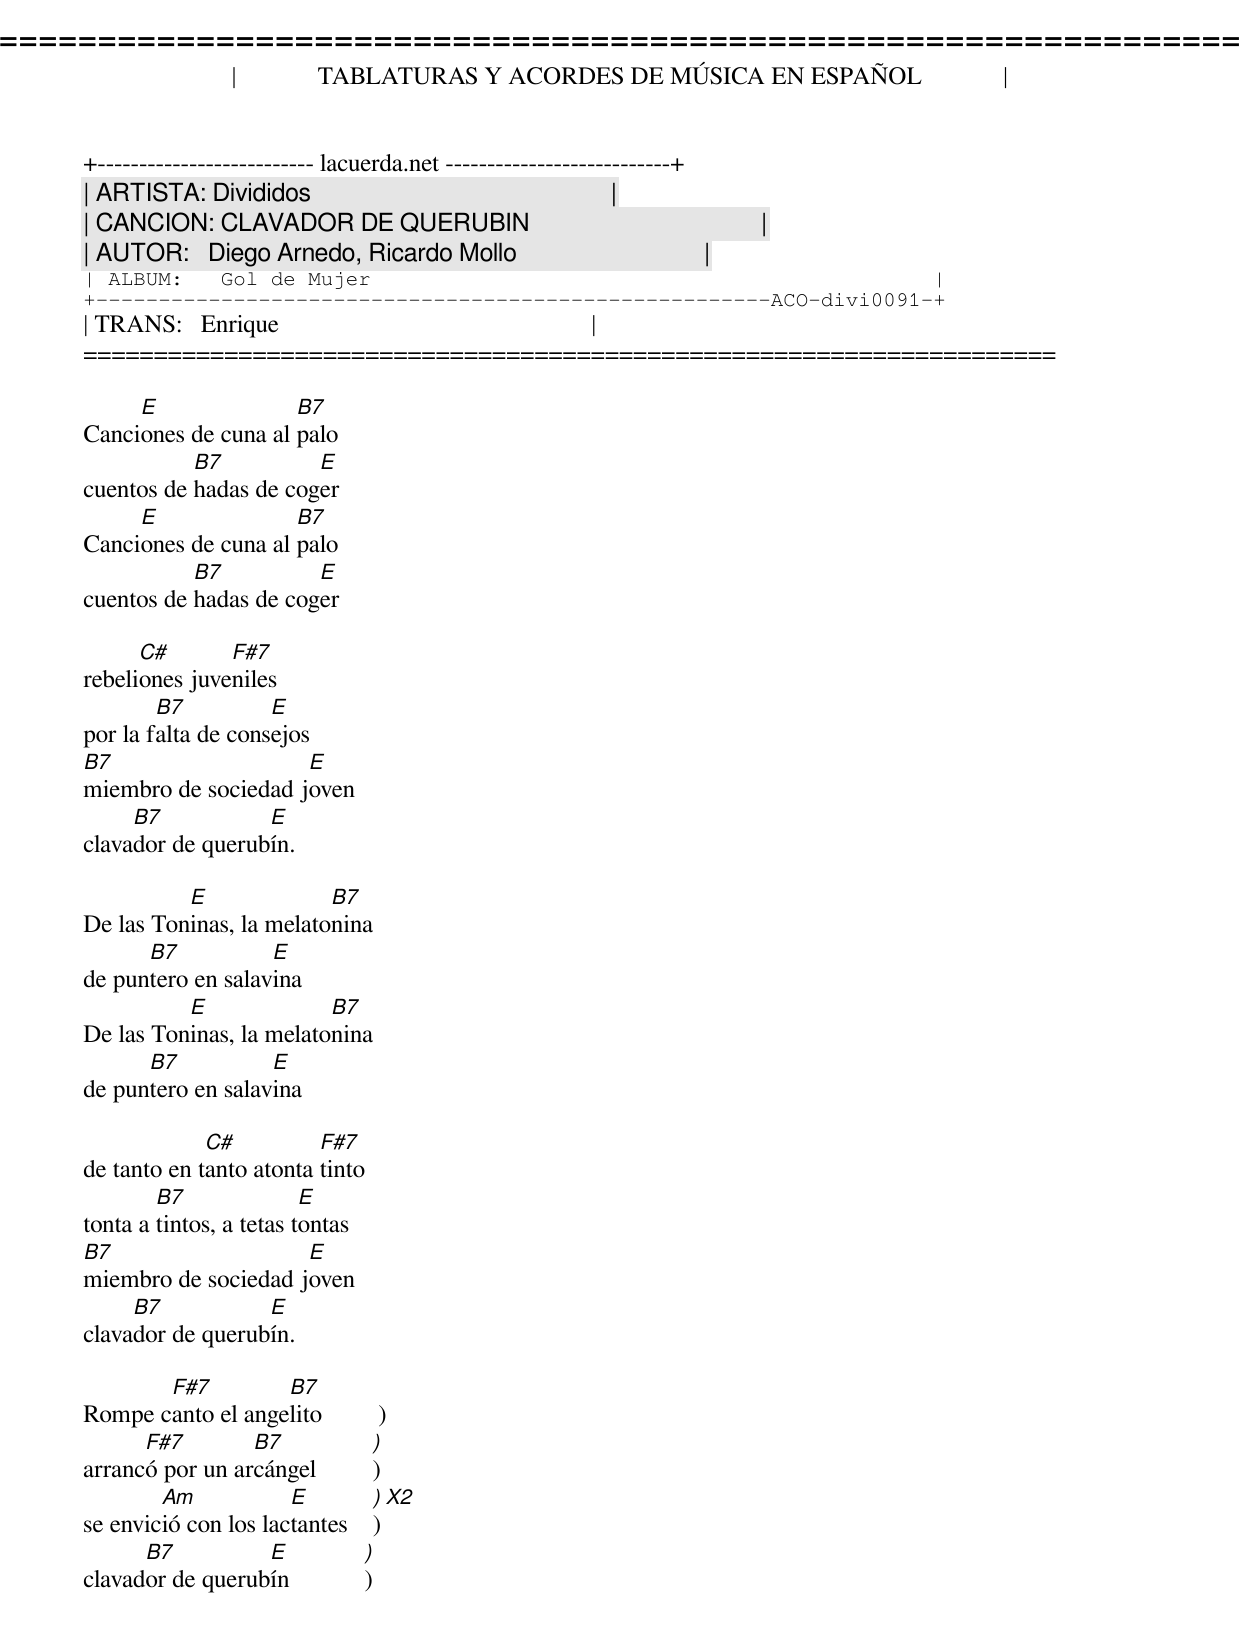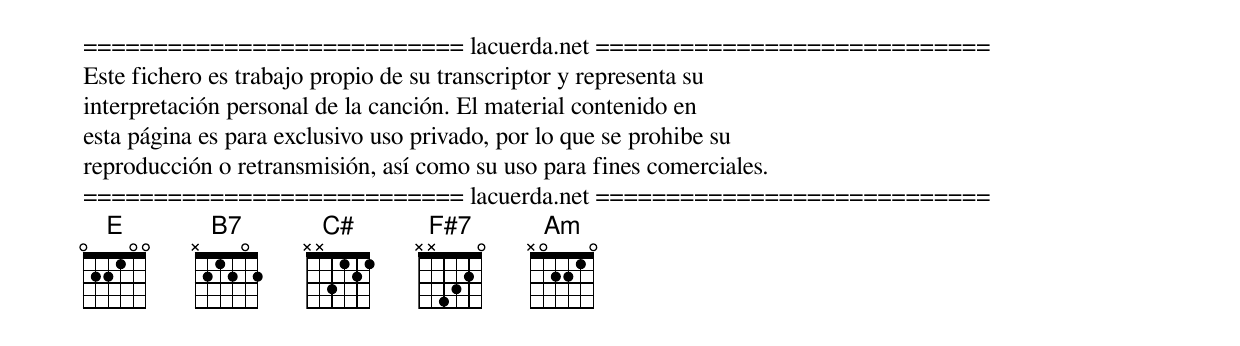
=====================================================================
|             TABLATURAS Y ACORDES DE MÚSICA EN ESPAÑOL             |
+-------------------------- lacuerda.net ---------------------------+
| ARTISTA: Divididos                                                |
| CANCION: CLAVADOR DE QUERUBIN                                     |
| AUTOR:   Diego Arnedo, Ricardo Mollo                              |
| ALBUM:   Gol de Mujer                                             |
+------------------------------------------------------ACO-divi0091-+
| TRANS:   Enrique                                                  |
=====================================================================

     E               B7
Canciones de cuna al palo
           B7          E
cuentos de hadas de coger
     E               B7
Canciones de cuna al palo
           B7          E
cuentos de hadas de coger

      C#       F#7
rebeliones juveniles
        B7          E
por la falta de consejos
B7                   E
miembro de sociedad joven
     B7           E
clavador de querubín.

          E              B7
De las Toninas, la melatonina
      B7           E
de puntero en salavina
          E              B7
De las Toninas, la melatonina
      B7           E
de puntero en salavina

             C#          F#7
de tanto en tanto atonta tinto
        B7               E
tonta a tintos, a tetas tontas
B7                   E
miembro de sociedad joven
     B7           E
clavador de querubín.

       F#7         B7
Rompe canto el angelito         )
      F#7        B7             )
arrancó por un arcángel         )
        Am            E         ) X2
se envició con los lactantes    )
      B7          E             )
clavador de querubín            )


=========================== lacuerda.net ============================
Este fichero es trabajo propio de su transcriptor y representa su
interpretación personal de la canción. El material contenido en
esta página es para exclusivo uso privado, por lo que se prohibe su
reproducción o retransmisión, así como su uso para fines comerciales.
=========================== lacuerda.net ============================
